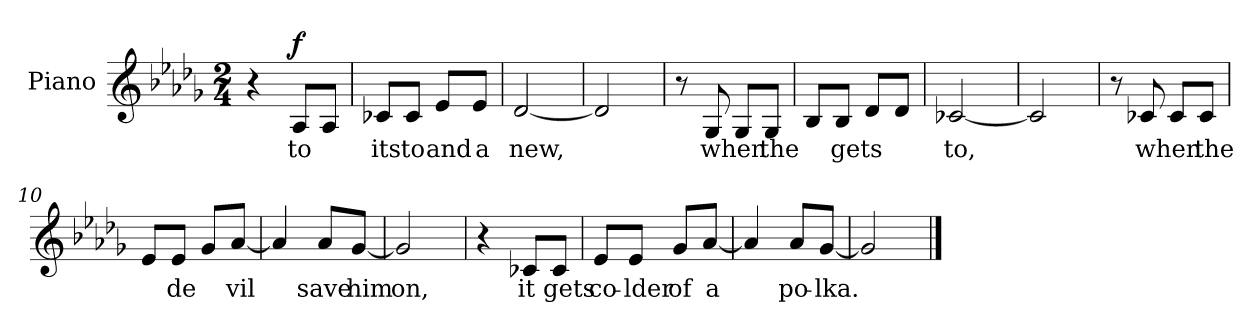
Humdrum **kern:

**kern	**text	**dynam
*part1	*part1	*part1
*staff1	*staff1	*staff1
*I"Piano	*	*
*I'Pno.	*	*
*clefG2	*	*
*k[b-e-a-d-g-]	*	*
*M2/4	*	*
=1	=1	=1
4r	.	.
!	!	!LO:DY:b
8A-/L	to	f
8A-/J	--	.
=2	=2	=2
8c-X/L	its	.
8c-/J	to	.
8e-/L	and	.
8e-/J	a	.
=3	=3	=3
[2d-/	new,	.
=4	=4	=4
2d-/]	.	.
=5	=5	=5
8r	.	.
8G-/	when	.
8G-/L	--	.
8G-/J	the	.
=6	=6	=6
8B-/L	--	.
8B-/J	gets	.
8d-/L	--	.
8d-/J	--	.
=7	=7	=7
[2c-X/	to,	.
=8	=8	=8
2c-/]	.	.
=9	=9	=9
8r	.	.
8c-X/	when	.
8c-/L	--	.
8c-/J	the	.
=10	=10	=10
8e-/L	--	.
8e-/J	de-	.
8g-/L	--	.
[8a-/J	-vil	.
=11	=11	=11
4a-/]	.	.
8a-/L	save	.
[8g-/J	him	.
=12	=12	=12
2g-/]	on,	.
=13	=13	=13
4r	.	.
8c-X/L	it	.
8c-/J	gets	.
=14	=14	=14
8e-/L	co-	.
8e-/J	-lder	.
8g-/L	of	.
[8a-/J	a	.
=15	=15	=15
4a-/]	.	.
8a-/L	po-	.
[8g-/J	-lka.	.
=16	=16	=16
2g-/]	.	.
==	==	==
*-	*-	*-
